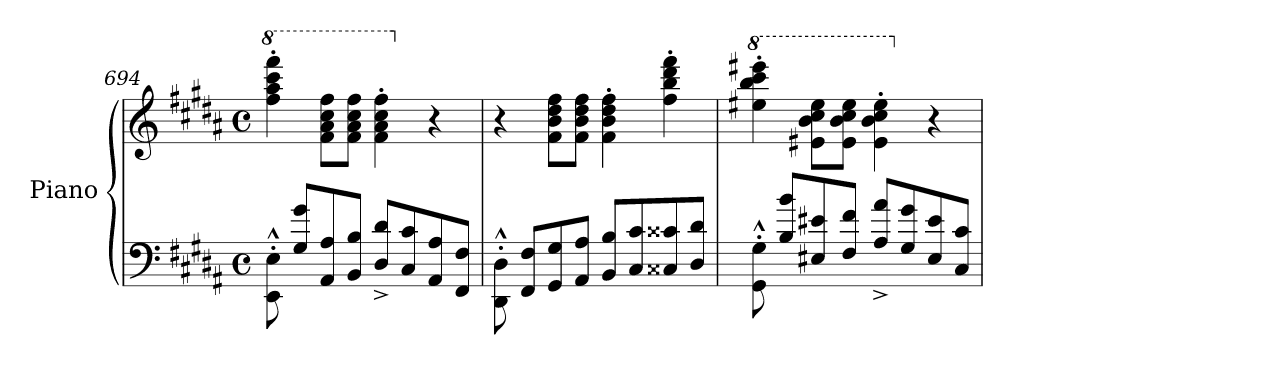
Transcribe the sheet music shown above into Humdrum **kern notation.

**kern	**kern
*part1	*part1
*staff2	*staff1
*I"Piano	*
*I'Pno	*
*clefF4	*clefG2
*k[f#c#g#d#a#]	*k[f#c#g#d#a#]
*M4/4	*M4/4
*met(c)	*met(c)
*	*8va
=694	=694
8EE\'^^ 8E\'^^	4fff#\' 4aaa#\' 4cccc#\' 4ffff#\'
8G#/ 8g#/L	.
8AA#/ 8A#/	8ff#\ 8aa#\ 8ccc#\ 8fff#\L
8BB/ 8B/J	8ff#\ 8aa#\ 8ccc#\ 8fff#\J
8D#/^ 8d#/^L	4ff#\' 4aa#\' 4ccc#\' 4fff#\'
8C#/ 8c#/	.
*	*X8va
8AA#/ 8A#/	4r
8FF#/ 8F#/J	.
=695	=695
8DD#\'^^ 8D#\'^^	4r
8FF#/ 8F#/L	.
8GG#/ 8G#/	8f#\ 8b\ 8dd#\ 8ff#\L
8AA#/ 8A#/J	8f#\ 8b\ 8dd#\ 8ff#\J
8BB/ 8B/L	4f#\' 4b\' 4dd#\' 4ff#\'
8C#/ 8c#/	.
8C##X/ 8c##X/	4ff#\' 4bb\' 4ddd#\' 4fff#\'
8D#/ 8d#/J	.
!!LO:LB:g=z
=696	=696
*	*8va
8GG#\'^^ 8G#\'^^	4eee#X\' 4bbb\' 4cccc#\' 4eeee#X\'
8B/ 8b/L	.
8E#X/ 8e#X/	8ee#X\ 8bb\ 8ccc#\ 8eee#\L
8F#/ 8f#/J	8ee#\ 8bb\ 8ccc#\ 8eee#\J
8A#/^ 8a#/^L	4ee#\' 4bb\' 4ccc#\' 4eee#\'
8G#/ 8g#/	.
*	*X8va
8E#/ 8e#/	4r
8C#/ 8c#/J	.
=	=
*-	*-
